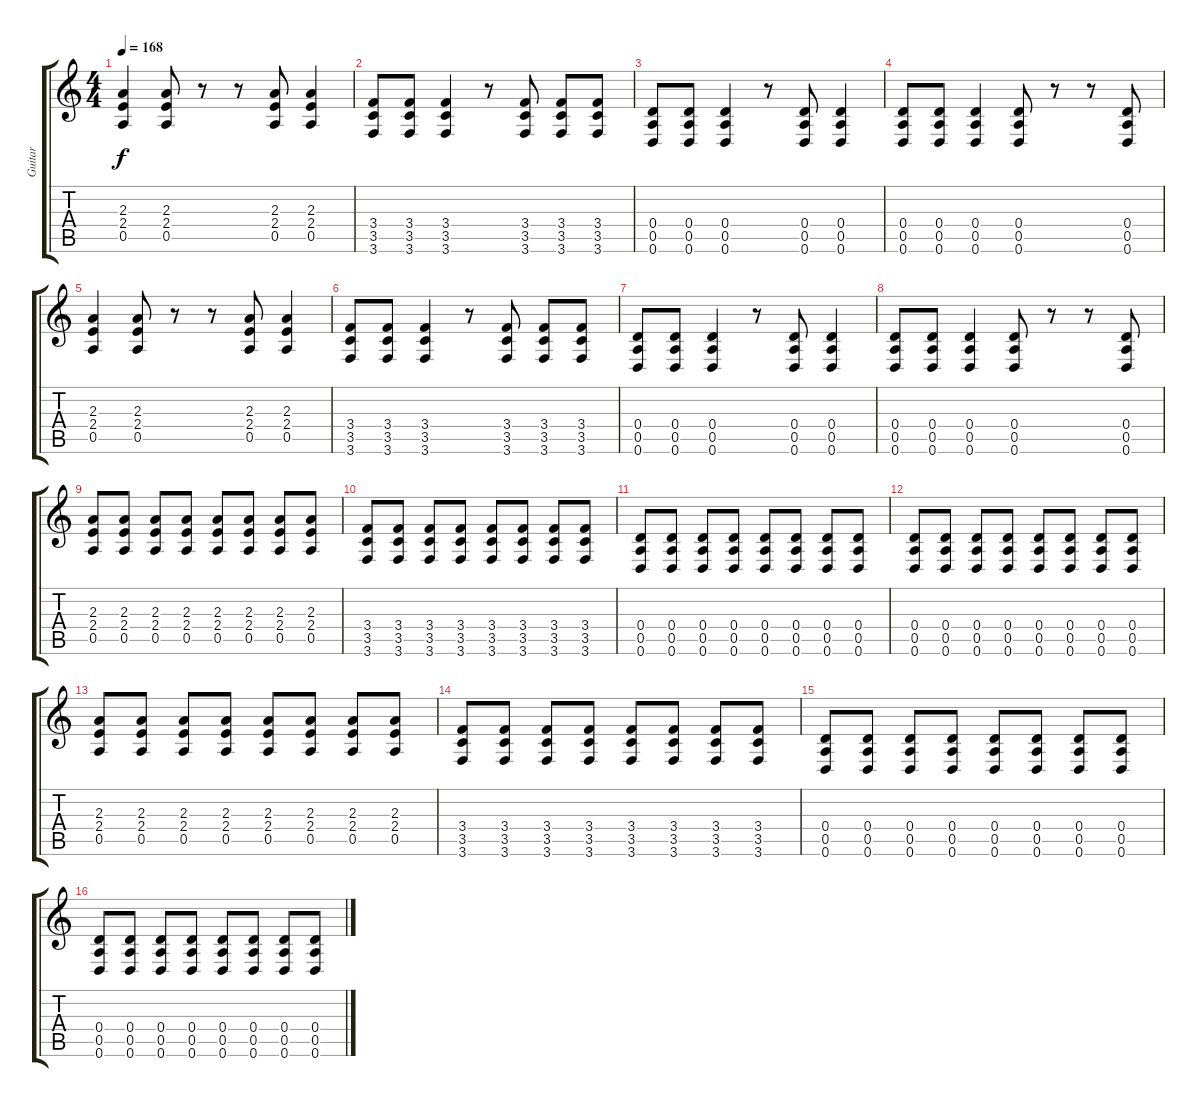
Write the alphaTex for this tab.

\track ("Guitar" "Guitar") {instrument distortionguitar}
\staff {score tabs}
\tuning (E4 B3 G3 D3 A2 D2) {hide}
\ts (4 4)
\tempo 168
\clef g2
\ks c
(2.3 2.4 0.5).4{dy f} (2.3 2.4 0.5).8 r.8 r.8 (2.3 2.4 0.5).8 (2.3 2.4 0.5).4 |
(3.4 3.5 3.6).8 (3.4 3.5 3.6).8 (3.4 3.5 3.6).4 r.8 (3.4 3.5 3.6).8 (3.4 3.5 3.6).8 (3.4 3.5 3.6).8 |
(0.4 0.5 0.6).8 (0.4 0.5 0.6).8 (0.4 0.5 0.6).4 r.8 (0.4 0.5 0.6).8 (0.4 0.5 0.6).4 |
(0.4 0.5 0.6).8 (0.4 0.5 0.6).8 (0.4 0.5 0.6).4 (0.4 0.5 0.6).8 r.8 r.8 (0.4 0.5 0.6).8 |
(2.3 2.4 0.5).4 (2.3 2.4 0.5).8 r.8 r.8 (2.3 2.4 0.5).8 (2.3 2.4 0.5).4 |
(3.4 3.5 3.6).8 (3.4 3.5 3.6).8 (3.4 3.5 3.6).4 r.8 (3.4 3.5 3.6).8 (3.4 3.5 3.6).8 (3.4 3.5 3.6).8 |
(0.4 0.5 0.6).8 (0.4 0.5 0.6).8 (0.4 0.5 0.6).4 r.8 (0.4 0.5 0.6).8 (0.4 0.5 0.6).4 |
(0.4 0.5 0.6).8 (0.4 0.5 0.6).8 (0.4 0.5 0.6).4 (0.4 0.5 0.6).8 r.8 r.8 (0.4 0.5 0.6).8 |
(2.3 2.4 0.5).8 (2.3 2.4 0.5).8 (2.3 2.4 0.5).8 (2.3 2.4 0.5).8 (2.3 2.4 0.5).8 (2.3 2.4 0.5).8 (2.3 2.4 0.5).8 (2.3 2.4 0.5).8 |
(3.4 3.5 3.6).8 (3.4 3.5 3.6).8 (3.4 3.5 3.6).8 (3.4 3.5 3.6).8 (3.4 3.5 3.6).8 (3.4 3.5 3.6).8 (3.4 3.5 3.6).8 (3.4 3.5 3.6).8 |
(0.4 0.5 0.6).8 (0.4 0.5 0.6).8 (0.4 0.5 0.6).8 (0.4 0.5 0.6).8 (0.4 0.5 0.6).8 (0.4 0.5 0.6).8 (0.4 0.5 0.6).8 (0.4 0.5 0.6).8 |
(0.4 0.5 0.6).8 (0.4 0.5 0.6).8 (0.4 0.5 0.6).8 (0.4 0.5 0.6).8 (0.4 0.5 0.6).8 (0.4 0.5 0.6).8 (0.4 0.5 0.6).8 (0.4 0.5 0.6).8 |
(2.3 2.4 0.5).8 (2.3 2.4 0.5).8 (2.3 2.4 0.5).8 (2.3 2.4 0.5).8 (2.3 2.4 0.5).8 (2.3 2.4 0.5).8 (2.3 2.4 0.5).8 (2.3 2.4 0.5).8 |
(3.4 3.5 3.6).8 (3.4 3.5 3.6).8 (3.4 3.5 3.6).8 (3.4 3.5 3.6).8 (3.4 3.5 3.6).8 (3.4 3.5 3.6).8 (3.4 3.5 3.6).8 (3.4 3.5 3.6).8 |
(0.4 0.5 0.6).8 (0.4 0.5 0.6).8 (0.4 0.5 0.6).8 (0.4 0.5 0.6).8 (0.4 0.5 0.6).8 (0.4 0.5 0.6).8 (0.4 0.5 0.6).8 (0.4 0.5 0.6).8 |
(0.4 0.5 0.6).8 (0.4 0.5 0.6).8 (0.4 0.5 0.6).8 (0.4 0.5 0.6).8 (0.4 0.5 0.6).8 (0.4 0.5 0.6).8 (0.4 0.5 0.6).8 (0.4 0.5 0.6).8
